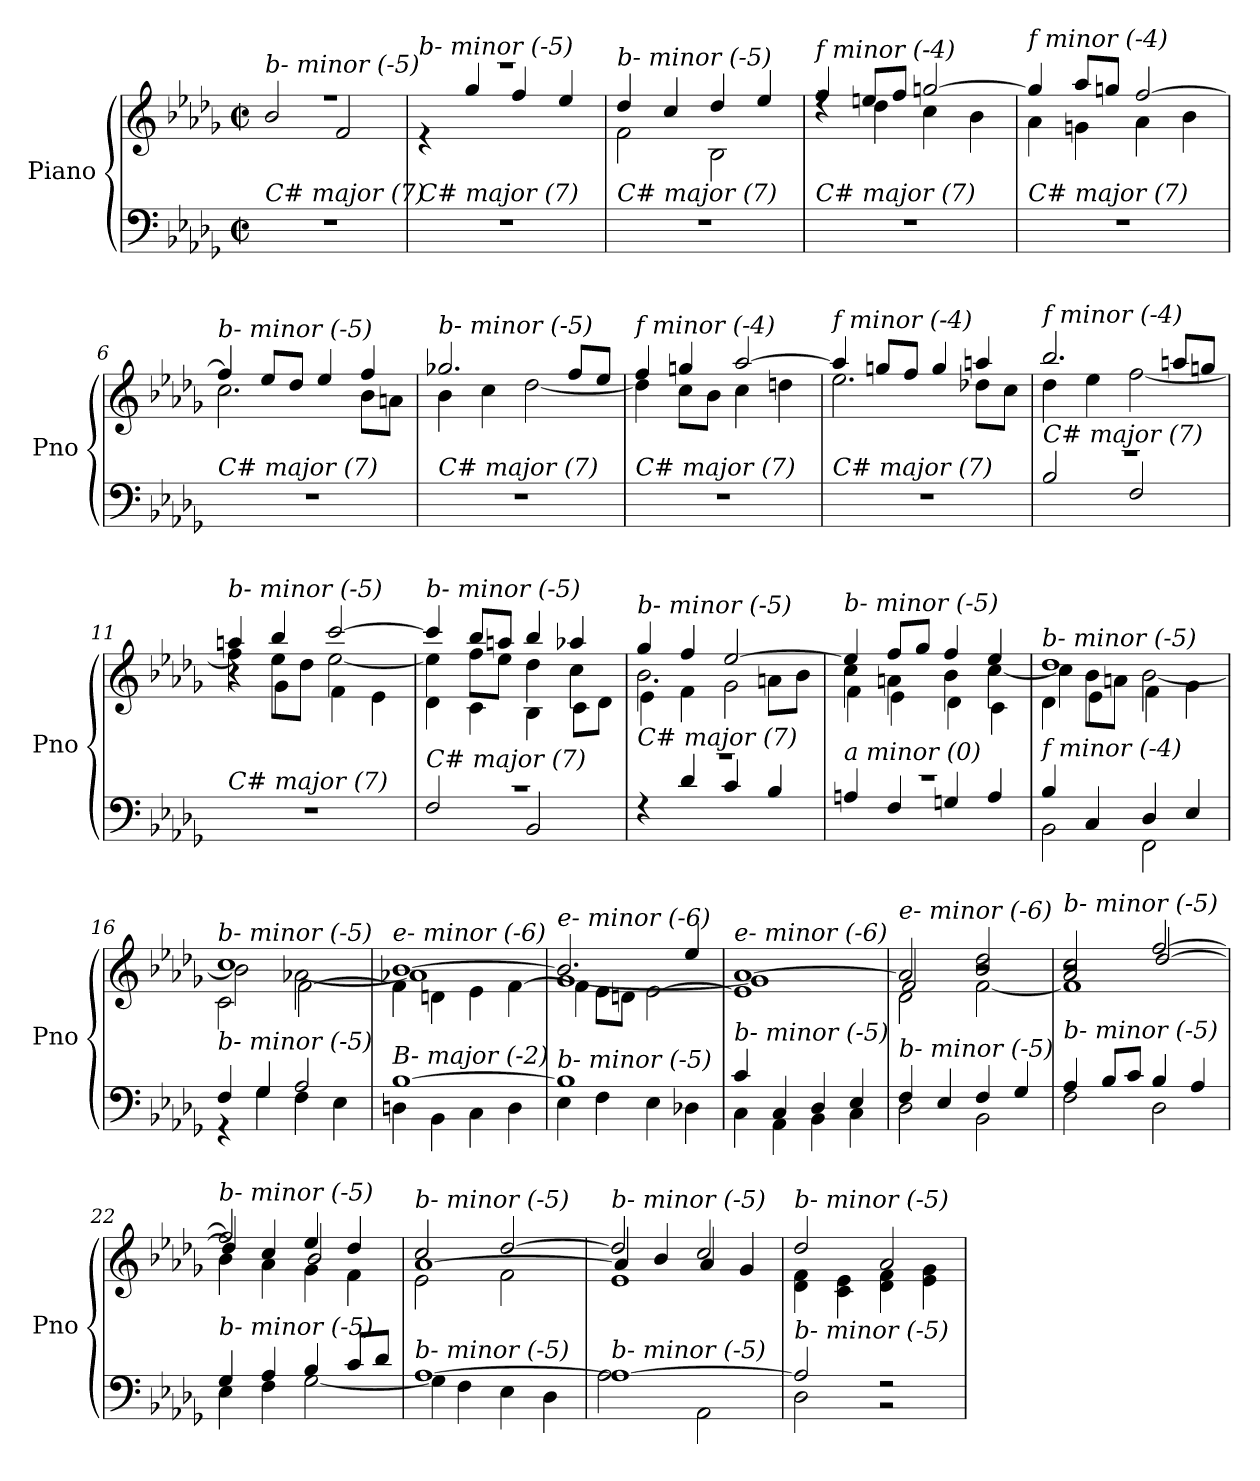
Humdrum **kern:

**kern	**kern
*part1	*part1
*staff2	*staff1
*I"Piano	*
*I'Pno	*
*clefF4	*clefG2
*k[b-e-a-d-g-]	*k[b-e-a-d-g-]
*M2/2	*M2/2
*met(c|)	*met(c|)
=1	=1
*	*^
!	!LO:TX:i:t=b- minor (-5)	!
!LO:TX:i:t=C# major (7)	!	!
1r	1r	2b-/
.	.	2f/
=2	=2	=2
!	!LO:TX:i:t=b- minor (-5)	!
!LO:TX:i:t=C# major (7)	!	!
1r	1r	4r
.	.	4gg-/
.	.	4ff/
.	.	4ee-/
=3	=3	=3
!	!LO:TX:i:t=b- minor (-5)	!
!LO:TX:i:t=C# major (7)	!	!
1r	4dd-/	2f\
.	4cc/	.
.	4dd-/	2B-\
.	4ee-/	.
=4	=4	=4
!	!LO:TX:i:t=f minor (-4)	!
!LO:TX:i:t=C# major (7)	!	!
1r	4ff/	4rdd
.	8een/L	4dd-\
.	8ff/J	.
.	[2ggn/	4cc\
.	.	4b-\
=5	=5	=5
!	!LO:TX:i:t=f minor (-4)	!
!LO:TX:i:t=C# major (7)	!	!
1r	4gg/]	4a-\
.	8aa-/L	4gn\
.	8ggn/J	.
.	[2ff/	4a-\
.	.	4b-\
=6	=6	=6
!	!LO:TX:i:t=b- minor (-5)	!
!LO:TX:i:t=C# major (7)	!	!
1r	4ff/]	2.cc\
.	8ee-/L	.
.	8dd-/J	.
.	4ee-/	.
.	4ff/	8b-\L
.	.	8an\J
=7	=7	=7
!	!LO:TX:i:t=b- minor (-5)	!
!LO:TX:i:t=C# major (7)	!	!
1r	2.gg-X/	4b-\
.	.	4cc\
.	.	[2dd-\
.	8ff/L	.
.	8ee-/J	.
!!LO:LB:g=z	!!
=8	=8	=8
!	!LO:TX:i:t=f minor (-4)	!
!LO:TX:i:t=C# major (7)	!	!
1r	4ff/	4dd-\]
.	4ggn/	8cc\L
.	.	8b-\J
.	[2aa-/	4cc\
.	.	4ddn\
=9	=9	=9
!	!LO:TX:i:t=f minor (-4)	!
!LO:TX:i:t=C# major (7)	!	!
1r	4aa-/]	2.ee-\
.	8ggn/L	.
.	8ff/J	.
.	4gg/	.
.	4aan/	8dd-X\L
.	.	8cc\J
=10	=10	=10
*^	*	*
!	!	!LO:TX:i:t=f minor (-4)	!
!LO:TX:i:t=C# major (7)	!	!	!
1r	2B-/	2.bb-/	4dd-\
.	.	.	4ee-\
.	2F/	.	[2ff\
.	.	8aan/L	.
.	.	8ggn/J	.
*v	*v	*	*
=11	=11	=11
*	*	*^
!	!LO:TX:i:t=b- minor (-5)	!	!
!LO:TX:i:t=C# major (7)	!	!	!
1r	4aan/	4ff\]	4r
.	4bb-/	8ee-\L	4g-\
.	.	8dd-\J	.
.	[2ccc/	[2ee-\	4f\
.	.	.	4e-\
=12	=12	=12	=12
*^	*	*	*
!	!	!LO:TX:i:t=b- minor (-5)	!	!
!LO:TX:i:t=C# major (7)	!	!	!	!
1r	2F/	4ccc/]	4ee-\]	4d-\
.	.	8bb-/L	8ff\L	4c\
.	.	8aan/J	8ee-\J	.
.	2BB-/	4bb-/	4dd-\	4B-\
.	.	4aa-X/	4cc\	8c\L
.	.	.	.	8d-\J
!!LO:LB:g=z	!!	!!
=13	=13	=13	=13	=13
!	!	!LO:TX:i:t=b- minor (-5)	!	!
!LO:TX:i:t=C# major (7)	!	!	!	!
1r	4rF	4gg-/	2.b-\	4e-\
.	4d-/	4ff/	.	4f\
.	4c/	[2ee-/	.	2g-\
.	4B-/	.	8an\L	.
.	.	.	8b-\J	.
=14	=14	=14	=14	=14
!	!	!LO:TX:i:t=b- minor (-5)	!	!
!LO:TX:i:t=a minor (0)	!	!	!	!
1r	4An/	4ee-/]	4cc\	4f\
.	4F/	8ff/L	4an\	4e-\
.	.	8gg-/J	.	.
.	4Gn/	4ff/	4b-\	4d-\
.	4A/	4ee-/	[4cc\	4c\
=15	=15	=15	=15	=15
!	!	!LO:TX:i:t=b- minor (-5)	!	!
!LO:TX:i:t=f minor (-4)	!	!	!	!
4B-/	2BB-\	1dd-	4cc\]	4d-\
4C/	.	.	8b-\L	4e-\
.	.	.	8an\J	.
4D-/	2FF\	.	[2b-\	4f\
4E-/	.	.	.	4g-\
=16	=16	=16	=16	=16
!	!	!LO:TX:i:t=b- minor (-5)	!	!
!LO:TX:i:t=b- minor (-5)	!	!	!	!
4F/	4r	1cc	2b-\]	2c\
4G-/	4G-\	.	.	.
2A-/	4F\	.	[2a-X\	[2f\
.	4E-\	.	.	.
=17	=17	=17	=17	=17
!	!	!LO:TX:i:t=e- minor (-6)	!	!
!LO:TX:i:t=B- major (-2)	!	!	!	!
[1B-	4Dn\	[1b-	1a-X]	4f\]
.	4BB-\	.	.	4dn\
.	4C\	.	.	4e-\
.	4D\	.	.	[4f\
!!LO:LB:g=z	!!	!!
=18	=18	=18	=18	=18
!	!	!LO:TX:i:t=e- minor (-6)	!	!
!LO:TX:i:t=b- minor (-5)	!	!	!	!
1B-]	4E-\	2.b-/]	[1g-	4f\]
.	4F\	.	.	8e-\L
.	.	.	.	8dn\J
.	4E-\	.	.	[2e-\
.	4D-X\	4ee-/	.	.
=19	=19	=19	=19	=19
!	!	!LO:TX:i:t=e- minor (-6)	!	!
!LO:TX:i:t=b- minor (-5)	!	!	!	!
4c/	4C\	[1a-	1g-]	1e-]
4C/	4AA-\	.	.	.
4D-/	4BB-\	.	.	.
4E-/	4C\	.	.	.
=20	=20	=20	=20	=20
!	!	!LO:TX:i:t=e- minor (-6)	!	!
!LO:TX:i:t=b- minor (-5)	!	!	!	!
4F/	2D-\	2a-/]	2d-\	2f/
4E-/	.	.	.	.
4F/	2BB-\	2b-/ 2dd-/	[2f\	2r
4G-/	.	.	.	.
=21	=21	=21	=21	=21
!	!	!LO:TX:i:t=b- minor (-5)	!	!
!LO:TX:i:t=b- minor (-5)	!	!	!	!
4A-/	2F\	2a-/ 2cc/	1f]	2r
8B-/L	.	.	.	.
8c/J	.	.	.	.
4B-/	2D-\	[2ff	.	[2dd-/
4A-/	.	.	.	.
=22	=22	=22	=22	=22
!	!	!LO:TX:i:t=b- minor (-5)	!	!
!LO:TX:i:t=b- minor (-5)	!	!	!	!
4G-/	4E-\	2ff/]	4b-\	4dd-/]
4A-/	4F\	.	4a-\	4cc/
4B-/	[2G-\	4ee-/	4g-\	2b-/
8c/L	.	4dd-/	4f\	.
8d-/J	.	.	.	.
=23	=23	=23	=23	=23
!	!	!LO:TX:i:t=b- minor (-5)	!	!
!LO:TX:i:t=b- minor (-5)	!	!	!	!
[1A-	4G-\]	2cc/	2e-\	[1a-
.	4F\	.	.	.
.	4E-\	[2dd-/	2f\	.
.	4D-\	.	.	.
=24	=24	=24	=24	=24
!	!	!LO:TX:i:t=b- minor (-5)	!	!
!LO:TX:i:t=b- minor (-5)	!	!	!	!
1A-_	2A-\	2dd-/]	1e-	4a-/]
.	.	.	.	4b-/
.	2AA-\	2cc/	.	4a-/
.	.	.	.	4g-/
!!LO:LB:g=z
=25	=25	=25	=25	=25
!	!	!LO:TX:i:t=b- minor (-5)	!	!
!LO:TX:i:t=b- minor (-5)	!	!	!	!
*	*	*	*v	*v
2A-/]	2D-\	2dd-/	4d-\ 4f\
.	.	.	4c\ 4e-\
2rBB	2rF	2a-/	4d-\ 4f\
.	.	.	4e-\ 4g-\
*v	*v	*	*
*	*v	*v
=	=
*-	*-
